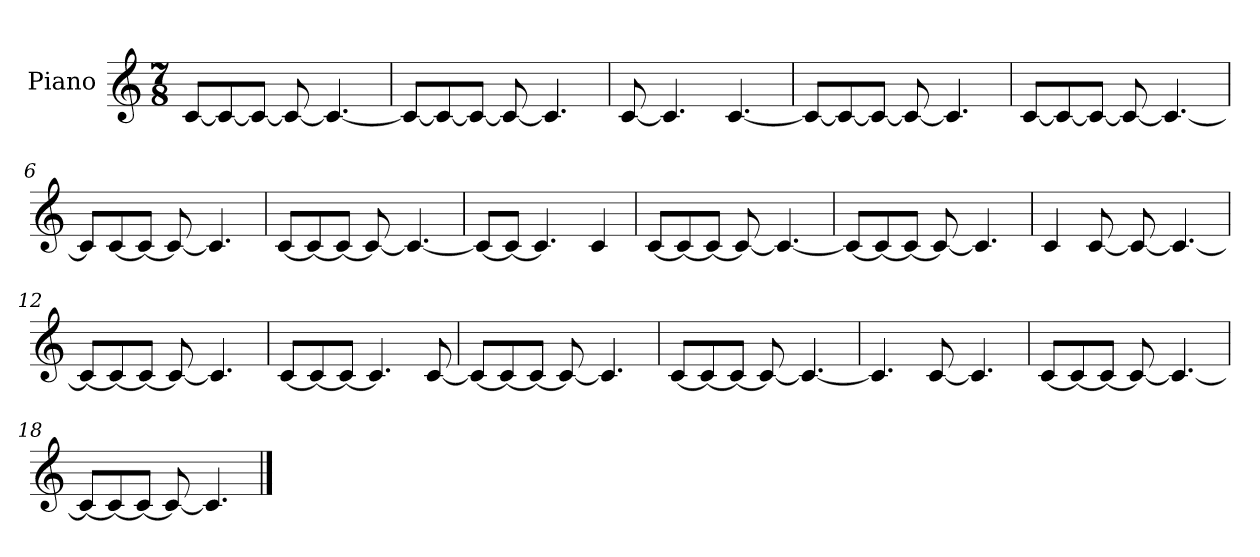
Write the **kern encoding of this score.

**kern
*part1
*staff1
*I"Piano
*I'Pno.
*clefG2
*k[]
*M7/8
*MM40
=1
[8c/L
8c/_
8c/J_
8c/_
4.c/_
=2
8c/L_
8c/_
8c/J_
8c/_
4.c/]
=3
[8c/
4.c/]
[4.c/
=4
8c/L_
8c/_
8c/J_
8c/_
4.c/]
=5
[8c/L
8c/_
8c/J_
8c/_
4.c/_
=6
8c/L]
[8c/
8c/J_
8c/_
4.c/]
=7
[8c/L
8c/_
8c/J_
8c/_
4.c/_
=8
8c/L_
8c/J_
4.c/]
4c/
=9
[8c/L
8c/_
8c/J_
8c/_
4.c/_
=10
8c/L_
8c/_
8c/J_
8c/_
4.c/]
=11
4c/
[8c/
8c/_
4.c/_
=12
8c/L_
8c/_
8c/J_
8c/_
4.c/]
=13
[8c/L
8c/_
8c/J_
4.c/]
[8c/
=14
8c/L_
8c/_
8c/J_
8c/_
4.c/]
=15
[8c/L
8c/_
8c/J_
8c/_
4.c/_
=16
4.c/]
[8c/
4.c/]
=17
[8c/L
8c/_
8c/J_
8c/_
4.c/_
=18
8c/L_
8c/_
8c/J_
8c/_
4.c/]
==
*-
